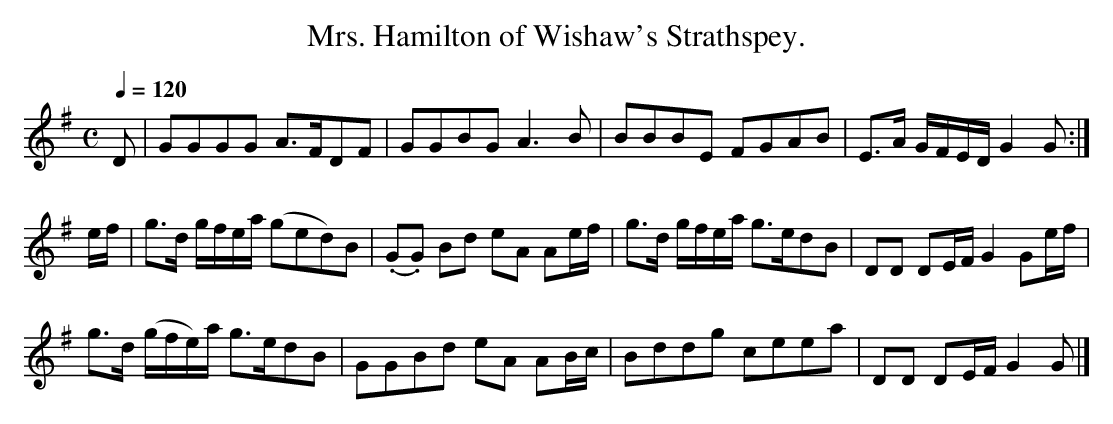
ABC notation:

X:1
T:Mrs. Hamilton of Wishaw's Strathspey.
M:C
L:1/8
Q:1/4=120
K:G
D   |GGGG           A>FDF|  GGBG A3  B   |BBBE       FGAB |E>A G/F/E/D/ G2 G   :|
e/f/|g>d  g/f/e/a/ (ged)B|(.G.G) Bd eA Ae/f/|g>d g/f/e/a/ g>edB|DD  DE/F/    G2 Ge/f/|
     g>d (g/f/e/)a/ g>edB|  GGBd eA AB/c/|Bddg       ceea |DD  DE/F/    G2 G   |]
